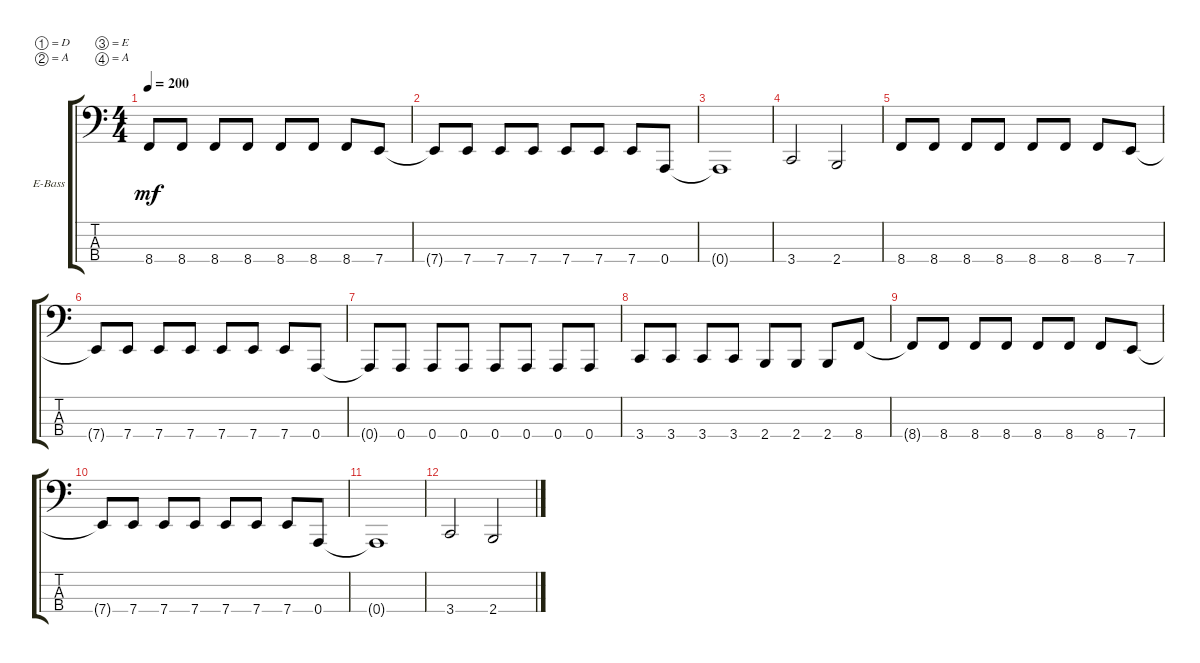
\bracketExtendMode groupsimilarinstruments
\firstSystemTrackNameOrientation horizontal
\otherSystemsTrackNameOrientation horizontal
\track ("Sinclair Alleron" "E-Bass") {instrument electricbassfinger}
\staff {score tabs}
\tuning (D2 A1 E1 A0)
\ts (4 4)
\tempo 200
\clef f4
\ks c
8.4{t}.8{dy mf} 8.4.8 8.4.8 8.4.8 8.4.8 8.4.8 8.4.8 7.4.8 |
7.4{t}.8 7.4.8 7.4.8 7.4.8 7.4.8 7.4.8 7.4.8 0.4.8 |
0.4{t}.1 |
3.4.2 2.4.2 |
8.4.8 8.4.8 8.4.8 8.4.8 8.4.8 8.4.8 8.4.8 7.4.8 |
7.4{t}.8 7.4.8 7.4.8 7.4.8 7.4.8 7.4.8 7.4.8 0.4.8 |
0.4{t}.8 0.4.8 0.4.8 0.4.8 0.4.8 0.4.8 0.4.8 0.4.8 |
3.4.8 3.4.8 3.4.8 3.4.8 2.4.8 2.4.8 2.4.8 8.4.8 |
8.4{t}.8 8.4.8 8.4.8 8.4.8 8.4.8 8.4.8 8.4.8 7.4.8 |
7.4{t}.8 7.4.8 7.4.8 7.4.8 7.4.8 7.4.8 7.4.8 0.4.8 |
0.4{t}.1 |
3.4.2 2.4.2
